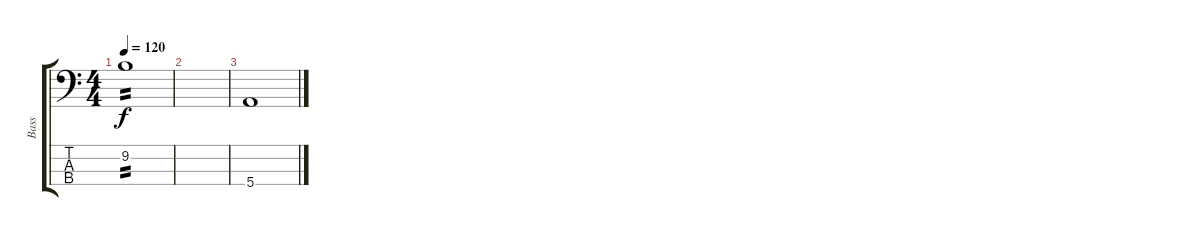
\track ("Bass" "Bass") {instrument electricbasspick}
\staff {score tabs}
\tuning (G2 D2 A1 E1) {hide}
\ts (4 4)
\tempo 120
\clef f4
\ks c
9.2.1{tp 2 dy f} |
|
5.4.1
